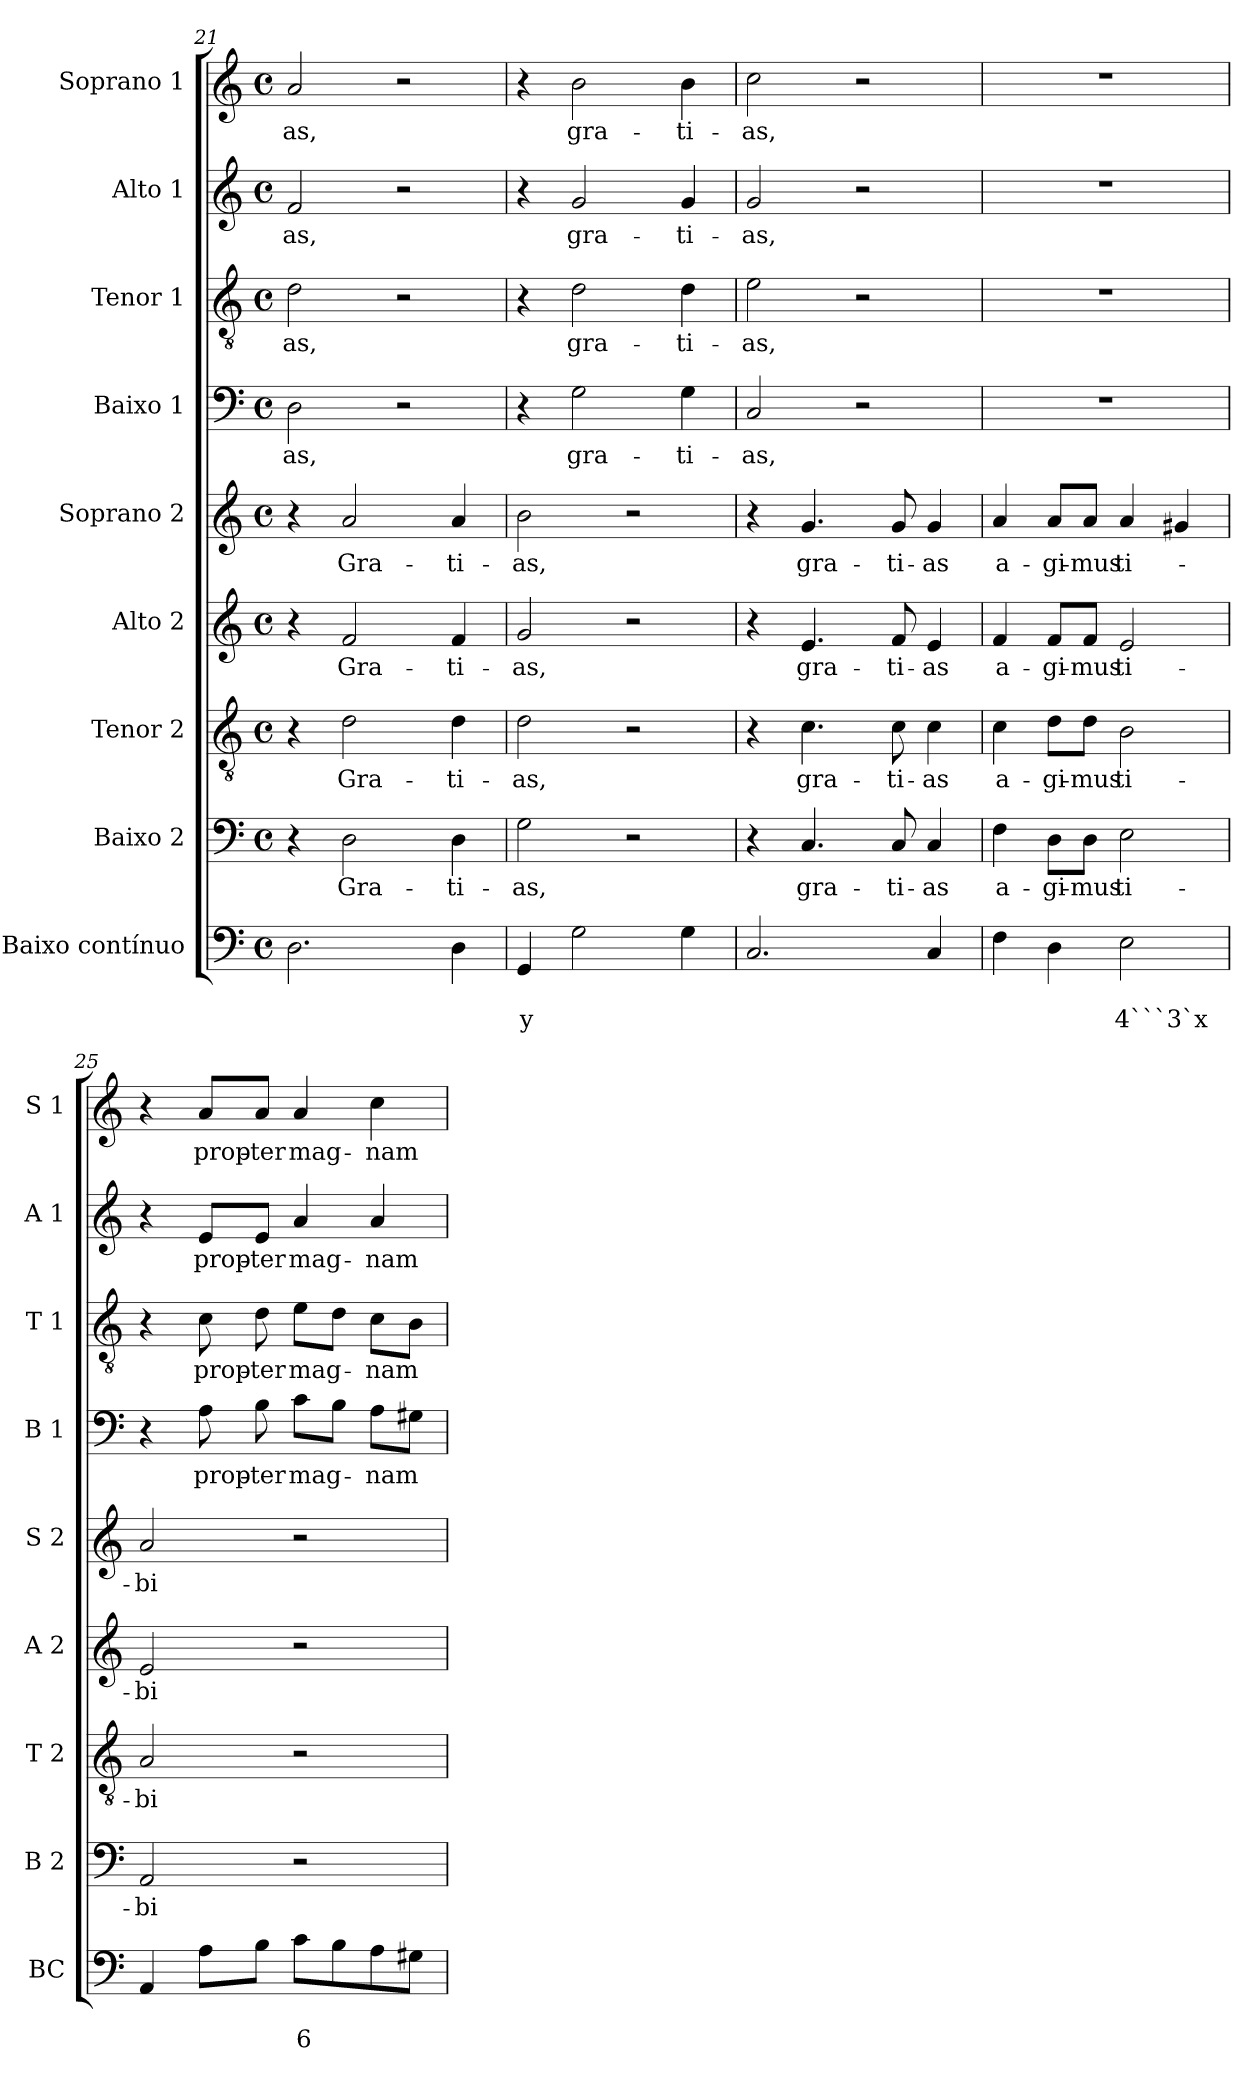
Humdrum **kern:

**kern	**text	**text	**kern	**text	**kern	**text	**kern	**text	**kern	**text	**kern	**text	**kern	**text	**kern	**text	**kern	**text
*part9	*part9	*part9	*part8	*part8	*part7	*part7	*part6	*part6	*part5	*part5	*part4	*part4	*part3	*part3	*part2	*part2	*part1	*part1
*staff9	*staff9	*staff9	*staff8	*staff8	*staff7	*staff7	*staff6	*staff6	*staff5	*staff5	*staff4	*staff4	*staff3	*staff3	*staff2	*staff2	*staff1	*staff1
*I"Baixo contínuo	*	*	*I"Baixo 2	*	*I"Tenor 2	*	*I"Alto 2	*	*I"Soprano 2	*	*I"Baixo 1	*	*I"Tenor 1	*	*I"Alto 1	*	*I"Soprano 1	*
*I'BC	*	*	*I'B 2	*	*I'T 2	*	*I'A 2	*	*I'S 2	*	*I'B 1	*	*I'T 1	*	*I'A 1	*	*I'S 1	*
*clefF4	*	*	*clefF4	*	*clefGv2	*	*clefG2	*	*clefG2	*	*clefF4	*	*clefGv2	*	*clefG2	*	*clefG2	*
*k[]	*	*	*k[]	*	*k[]	*	*k[]	*	*k[]	*	*k[]	*	*k[]	*	*k[]	*	*k[]	*
*C:	*	*	*C:	*	*C:	*	*C:	*	*C:	*	*C:	*	*C:	*	*C:	*	*C:	*
*M4/4	*	*	*M4/4	*	*M4/4	*	*M4/4	*	*M4/4	*	*M4/4	*	*M4/4	*	*M4/4	*	*M4/4	*
*met(c)	*	*	*met(c)	*	*met(c)	*	*met(c)	*	*met(c)	*	*met(c)	*	*met(c)	*	*met(c)	*	*met(c)	*
=21	=21	=21	=21	=21	=21	=21	=21	=21	=21	=21	=21	=21	=21	=21	=21	=21	=21	=21
!	!	!	!	!	!	!	!	!	!	!	!	!LO:LY:b	!	!LO:LY:b	!	!LO:LY:b	!	!LO:LY:b
2.D\	.	.	4r	.	4r	.	4r	.	4r	.	2D\	-as,	2d\	-as,	2f/	-as,	2a/	-as,
!	!	!	!	!LO:LY:b	!	!LO:LY:b	!	!LO:LY:b	!	!LO:LY:b	!	!	!	!	!	!	!	!
.	.	.	2D\	Gra-	2d\	Gra-	2f/	Gra-	2a/	Gra-	.	.	.	.	.	.	.	.
.	.	.	.	.	.	.	.	.	.	.	2r	.	2r	.	2r	.	2r	.
!	!	!	!	!LO:LY:b	!	!LO:LY:b	!	!LO:LY:b	!	!LO:LY:b	!	!	!	!	!	!	!	!
4D\	.	.	4D\	-ti-	4d\	-ti-	4f/	-ti-	4a/	-ti-	.	.	.	.	.	.	.	.
=22	=22	=22	=22	=22	=22	=22	=22	=22	=22	=22	=22	=22	=22	=22	=22	=22	=22	=22
!	!	!LO:LY:b	!	!LO:LY:b	!	!LO:LY:b	!	!LO:LY:b	!	!LO:LY:b	!	!	!	!	!	!	!	!
4GG/	.	y	2G\	-as,	2d\	-as,	2g/	-as,	2b\	-as,	4r	.	4r	.	4r	.	4r	.
!	!	!	!	!	!	!	!	!	!	!	!	!LO:LY:b	!	!LO:LY:b	!	!LO:LY:b	!	!LO:LY:b
2G\	.	.	.	.	.	.	.	.	.	.	2G\	gra-	2d\	gra-	2g/	gra-	2b\	gra-
.	.	.	2r	.	2r	.	2r	.	2r	.	.	.	.	.	.	.	.	.
!	!	!	!	!	!	!	!	!	!	!	!	!LO:LY:b	!	!LO:LY:b	!	!LO:LY:b	!	!LO:LY:b
4G\	.	.	.	.	.	.	.	.	.	.	4G\	-ti-	4d\	-ti-	4g/	-ti-	4b\	-ti-
!!LO:PB:g=z
=23	=23	=23	=23	=23	=23	=23	=23	=23	=23	=23	=23	=23	=23	=23	=23	=23	=23	=23
!	!	!	!	!	!	!	!	!	!	!	!	!LO:LY:b	!	!LO:LY:b	!	!LO:LY:b	!	!LO:LY:b
2.C/	.	.	4r	.	4r	.	4r	.	4r	.	2C/	-as,	2e\	-as,	2g/	-as,	2cc\	-as,
!	!	!	!	!LO:LY:b	!	!LO:LY:b	!	!LO:LY:b	!	!LO:LY:b	!	!	!	!	!	!	!	!
.	.	.	4.C/	gra-	4.c\	gra-	4.e/	gra-	4.g/	gra-	.	.	.	.	.	.	.	.
.	.	.	.	.	.	.	.	.	.	.	2r	.	2r	.	2r	.	2r	.
!	!	!	!	!LO:LY:b	!	!LO:LY:b	!	!LO:LY:b	!	!LO:LY:b	!	!	!	!	!	!	!	!
.	.	.	8C/	-ti-	8c\	-ti-	8f/	-ti-	8g/	-ti-	.	.	.	.	.	.	.	.
!	!	!	!	!LO:LY:b	!	!LO:LY:b	!	!LO:LY:b	!	!LO:LY:b	!	!	!	!	!	!	!	!
4C/	.	.	4C/	-as	4c\	-as	4e/	-as	4g/	-as	.	.	.	.	.	.	.	.
=24	=24	=24	=24	=24	=24	=24	=24	=24	=24	=24	=24	=24	=24	=24	=24	=24	=24	=24
!	!	!	!	!LO:LY:b	!	!LO:LY:b	!	!LO:LY:b	!	!LO:LY:b	!	!	!	!	!	!	!	!
4F\	.	.	4F\	a-	4c\	a-	4f/	a-	4a/	a-	1r	.	1r	.	1r	.	1r	.
!	!	!	!	!LO:LY:b	!	!LO:LY:b	!	!LO:LY:b	!	!LO:LY:b	!	!	!	!	!	!	!	!
4D\	.	.	8D\L	-gi-	8d\L	-gi-	8f/L	-gi-	8a/L	-gi-	.	.	.	.	.	.	.	.
!	!	!	!	!LO:LY:b	!	!LO:LY:b	!	!LO:LY:b	!	!LO:LY:b	!	!	!	!	!	!	!	!
.	.	.	8D\J	-mus	8d\J	-mus	8f/J	-mus	8a/J	-mus	.	.	.	.	.	.	.	.
!	!	!LO:LY:b	!	!LO:LY:b	!	!LO:LY:b	!	!LO:LY:b	!	!LO:LY:b	!	!	!	!	!	!	!	!
2E\	.	4```3`x	2E\	ti-	2B\	ti-	2e/	ti-	4a/	ti-	.	.	.	.	.	.	.	.
.	.	.	.	.	.	.	.	.	4g#X/	.	.	.	.	.	.	.	.	.
=25	=25	=25	=25	=25	=25	=25	=25	=25	=25	=25	=25	=25	=25	=25	=25	=25	=25	=25
!	!	!	!	!LO:LY:b	!	!LO:LY:b	!	!LO:LY:b	!	!LO:LY:b	!	!	!	!	!	!	!	!
4AA/	.	.	2AA/	-bi	2A/	-bi	2e/	-bi	2a/	-bi	4r	.	4r	.	4r	.	4r	.
!	!	!	!	!	!	!	!	!	!	!	!	!LO:LY:b	!	!LO:LY:b	!	!LO:LY:b	!	!LO:LY:b
8A\L	.	.	.	.	.	.	.	.	.	.	8A\	prop-	8c\	prop-	8e/L	prop-	8a/L	prop-
!	!	!	!	!	!	!	!	!	!	!	!	!LO:LY:b	!	!LO:LY:b	!	!LO:LY:b	!	!LO:LY:b
8B\J	.	.	.	.	.	.	.	.	.	.	8B\	-ter	8d\	-ter	8e/J	-ter	8a/J	-ter
!	!	!LO:LY:b	!	!	!	!	!	!	!	!	!	!LO:LY:b	!	!LO:LY:b	!	!LO:LY:b	!	!LO:LY:b
8c\L	.	6	2r	.	2r	.	2r	.	2r	.	8c\L	mag-	8e\L	mag-	4a/	mag-	4a/	mag-
8B\	.	.	.	.	.	.	.	.	.	.	8B\J	.	8d\J	.	.	.	.	.
!	!	!	!	!	!	!	!	!	!	!	!	!LO:LY:b	!	!LO:LY:b	!	!LO:LY:b	!	!LO:LY:b
8A\	.	.	.	.	.	.	.	.	.	.	8A\L	-nam	8c\L	-nam	4a/	-nam	4cc\	-nam
8G#X\J	.	.	.	.	.	.	.	.	.	.	8G#X\J	.	8B\J	.	.	.	.	.
=	=	=	=	=	=	=	=	=	=	=	=	=	=	=	=	=	=	=
*-	*-	*-	*-	*-	*-	*-	*-	*-	*-	*-	*-	*-	*-	*-	*-	*-	*-	*-
